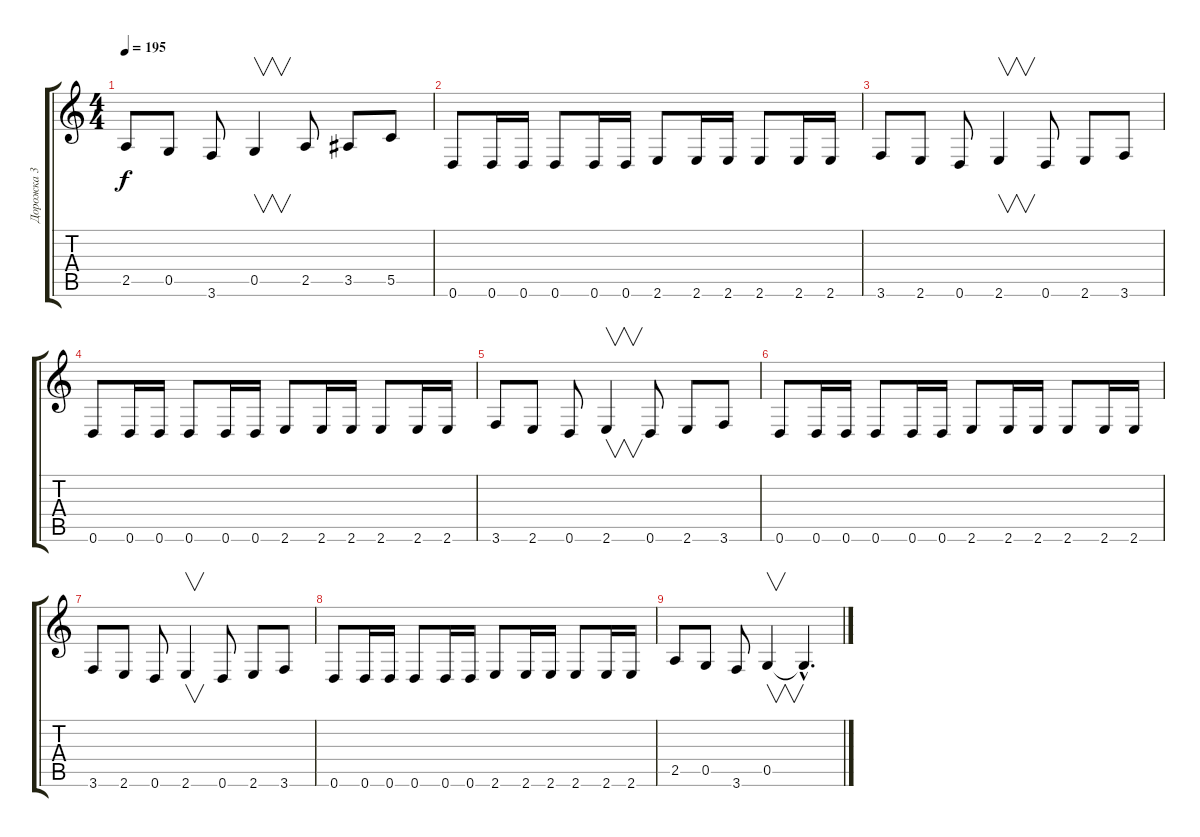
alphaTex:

\track ("Дорожка 3" "Дорожка 3") {instrument distortionguitar}
\staff {score tabs}
\tuning (D4 A3 F3 C3 G2 D2) {hide}
\ts (4 4)
\tempo 195
\clef g2
\ks c
2.5.8{dy f} 0.5.8 3.6.8 0.5.4{v} 2.5.8 3.5.8 5.5.8 |
0.6.8 0.6.16 0.6.16 0.6.8 0.6.16 0.6.16 2.6.8 2.6.16 2.6.16 2.6.8 2.6.16 2.6.16 |
3.6.8 2.6.8 0.6.8 2.6.4{v} 0.6.8 2.6.8 3.6.8 |
0.6.8 0.6.16 0.6.16 0.6.8 0.6.16 0.6.16 2.6.8 2.6.16 2.6.16 2.6.8 2.6.16 2.6.16 |
3.6.8 2.6.8 0.6.8 2.6.4{v} 0.6.8 2.6.8 3.6.8 |
0.6.8 0.6.16 0.6.16 0.6.8 0.6.16 0.6.16 2.6.8 2.6.16 2.6.16 2.6.8 2.6.16 2.6.16 |
3.6.8 2.6.8 0.6.8 2.6.4{v} 0.6.8 2.6.8 3.6.8 |
0.6.8 0.6.16 0.6.16 0.6.8 0.6.16 0.6.16 2.6.8 2.6.16 2.6.16 2.6.8 2.6.16 2.6.16 |
2.5.8 0.5.8 3.6.8 0.5.4{v} 0.5{hac t}.4{d}
